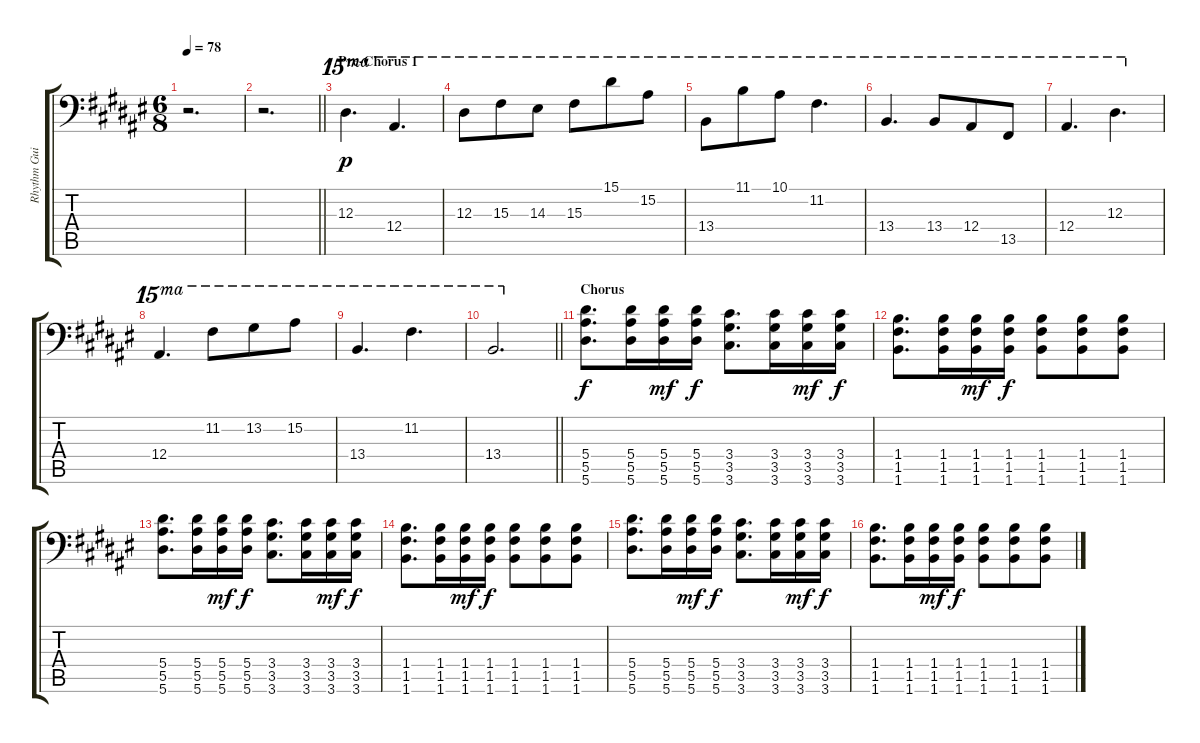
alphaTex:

\track ("Rhythm Guitar (Right)" "Rhythm Gui") {instrument distortionguitar}
\staff {score tabs}
\tuning (C4 G3 Eb3 Bb2 F2 Bb1) {hide}
\ts (6 8)
\tempo 78
\clef f4
\ks d#minor
r.2{d dy f} |
\barLineRight lightlight
r.2{d} |
\section ("" "Pre-Chorus 1")
12.3.4{d ot 15ma dy p volume 15 balance 8} 12.4.4{d ot 15ma} |
12.3.8{ot 15ma} 15.3.8{ot 15ma} 14.3.8{ot 15ma} 15.3.8{ot 15ma} 15.1.8{ot 15ma} 15.2.8{ot 15ma} |
13.4.8{ot 15ma} 11.1.8{ot 15ma} 10.1.8{ot 15ma} 11.2.4{d ot 15ma} |
13.4.4{d ot 15ma} 13.4.8{ot 15ma} 12.4.8{ot 15ma} 13.5.8{ot 15ma} |
12.4.4{d ot 15ma} 12.3.4{d ot 15ma} |
12.4.4{d ot 15ma} 11.2.8{ot 15ma} 13.2.8{ot 15ma} 15.2.8{ot 15ma} |
13.4.4{d ot 15ma} 11.2.4{d ot 15ma} |
\barLineRight lightlight
13.4.2{d ot 15ma} |
\section ("" "Chorus")
(5.4 5.5 5.6).8{d dy f volume 12 balance 16} (5.4 5.5 5.6).16 (5.4 5.5 5.6).16{dy mf} (5.4 5.5 5.6).16{dy f} (3.4 3.5 3.6).8{d} (3.4 3.5 3.6).16 (3.4 3.5 3.6).16{dy mf} (3.4 3.5 3.6).16{dy f} |
(1.4 1.5 1.6).8{d} (1.4 1.5 1.6).16 (1.4 1.5 1.6).16{dy mf} (1.4 1.5 1.6).16{dy f} (1.4 1.5 1.6).8 (1.4 1.5 1.6).8 (1.4 1.5 1.6).8 |
(5.4 5.5 5.6).8{d} (5.4 5.5 5.6).16 (5.4 5.5 5.6).16{dy mf} (5.4 5.5 5.6).16{dy f} (3.4 3.5 3.6).8{d} (3.4 3.5 3.6).16 (3.4 3.5 3.6).16{dy mf} (3.4 3.5 3.6).16{dy f} |
(1.4 1.5 1.6).8{d} (1.4 1.5 1.6).16 (1.4 1.5 1.6).16{dy mf} (1.4 1.5 1.6).16{dy f} (1.4 1.5 1.6).8 (1.4 1.5 1.6).8 (1.4 1.5 1.6).8 |
(5.4 5.5 5.6).8{d} (5.4 5.5 5.6).16 (5.4 5.5 5.6).16{dy mf} (5.4 5.5 5.6).16{dy f} (3.4 3.5 3.6).8{d} (3.4 3.5 3.6).16 (3.4 3.5 3.6).16{dy mf} (3.4 3.5 3.6).16{dy f} |
(1.4 1.5 1.6).8{d} (1.4 1.5 1.6).16 (1.4 1.5 1.6).16{dy mf} (1.4 1.5 1.6).16{dy f} (1.4 1.5 1.6).8 (1.4 1.5 1.6).8 (1.4 1.5 1.6).8
